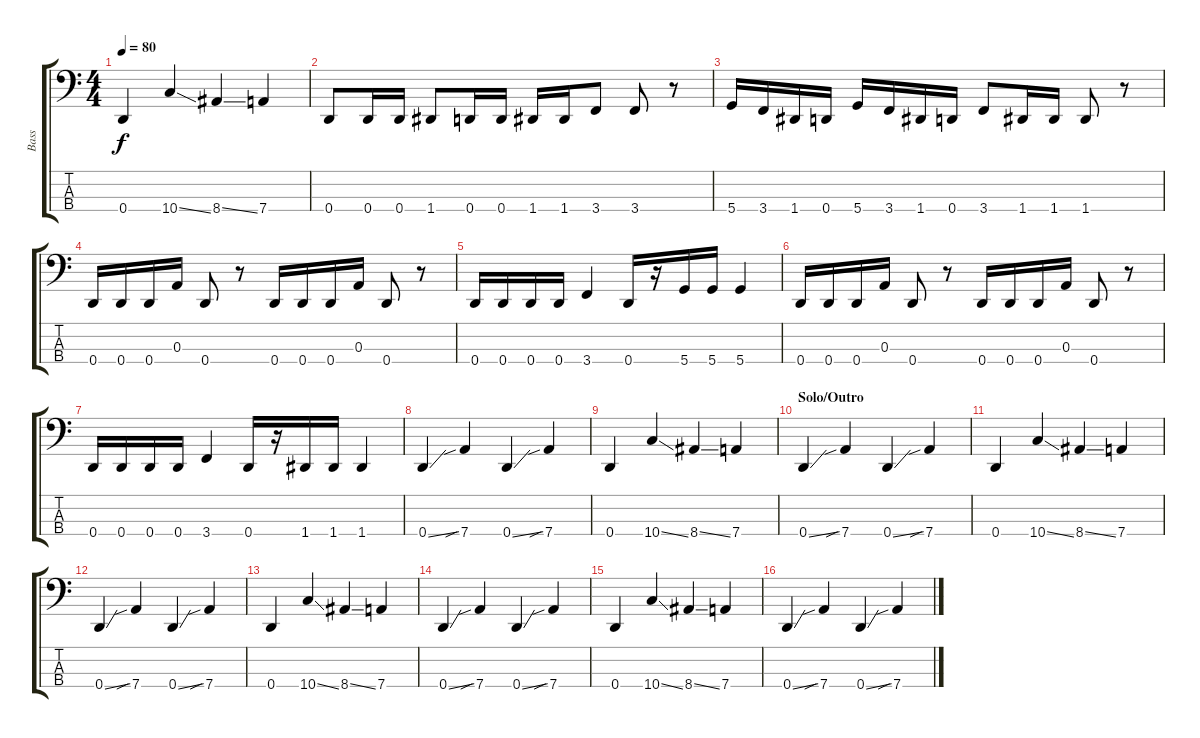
\track ("Bass" "Bass") {instrument electricbassfinger}
\staff {score tabs}
\tuning (G2 D2 A1 D1) {hide}
\ts (4 4)
\tempo 80
\clef f4
\ks c
0.4.4{dy f} 10.4{ss}.4 8.4{ss}.4 7.4.4 |
0.4.8 0.4.16 0.4.16 1.4.8 0.4.16 0.4.16 1.4.16 1.4.16 3.4.8 3.4.8 r.8 |
5.4.16 3.4.16 1.4.16 0.4.16 5.4.16 3.4.16 1.4.16 0.4.16 3.4.8 1.4.16 1.4.16 1.4.8 r.8 |
0.4.16 0.4.16 0.4.16 0.3.16 0.4.8 r.8 0.4.16 0.4.16 0.4.16 0.3.16 0.4.8 r.8 |
0.4.16 0.4.16 0.4.16 0.4.16 3.4.4 0.4.16 r.16 5.4.16 5.4.16 5.4.4 |
0.4.16 0.4.16 0.4.16 0.3.16 0.4.8 r.8 0.4.16 0.4.16 0.4.16 0.3.16 0.4.8 r.8 |
0.4.16 0.4.16 0.4.16 0.4.16 3.4.4 0.4.16 r.16 1.4.16 1.4.16 1.4.4 |
0.4{ss}.4 7.4{sib}.4 0.4{ss}.4 7.4{sib}.4 |
0.4.4 10.4{ss}.4 8.4{ss}.4 7.4.4 |
\section ("" "Solo/Outro")
0.4{ss}.4 7.4{sib}.4 0.4{ss}.4 7.4{sib}.4 |
0.4.4 10.4{ss}.4 8.4{ss}.4 7.4.4 |
0.4{ss}.4 7.4{sib}.4 0.4{ss}.4 7.4{sib}.4 |
0.4.4 10.4{ss}.4 8.4{ss}.4 7.4.4 |
0.4{ss}.4 7.4{sib}.4 0.4{ss}.4 7.4{sib}.4 |
0.4.4 10.4{ss}.4 8.4{ss}.4 7.4.4 |
0.4{ss}.4 7.4{sib}.4 0.4{ss}.4 7.4{sib}.4
